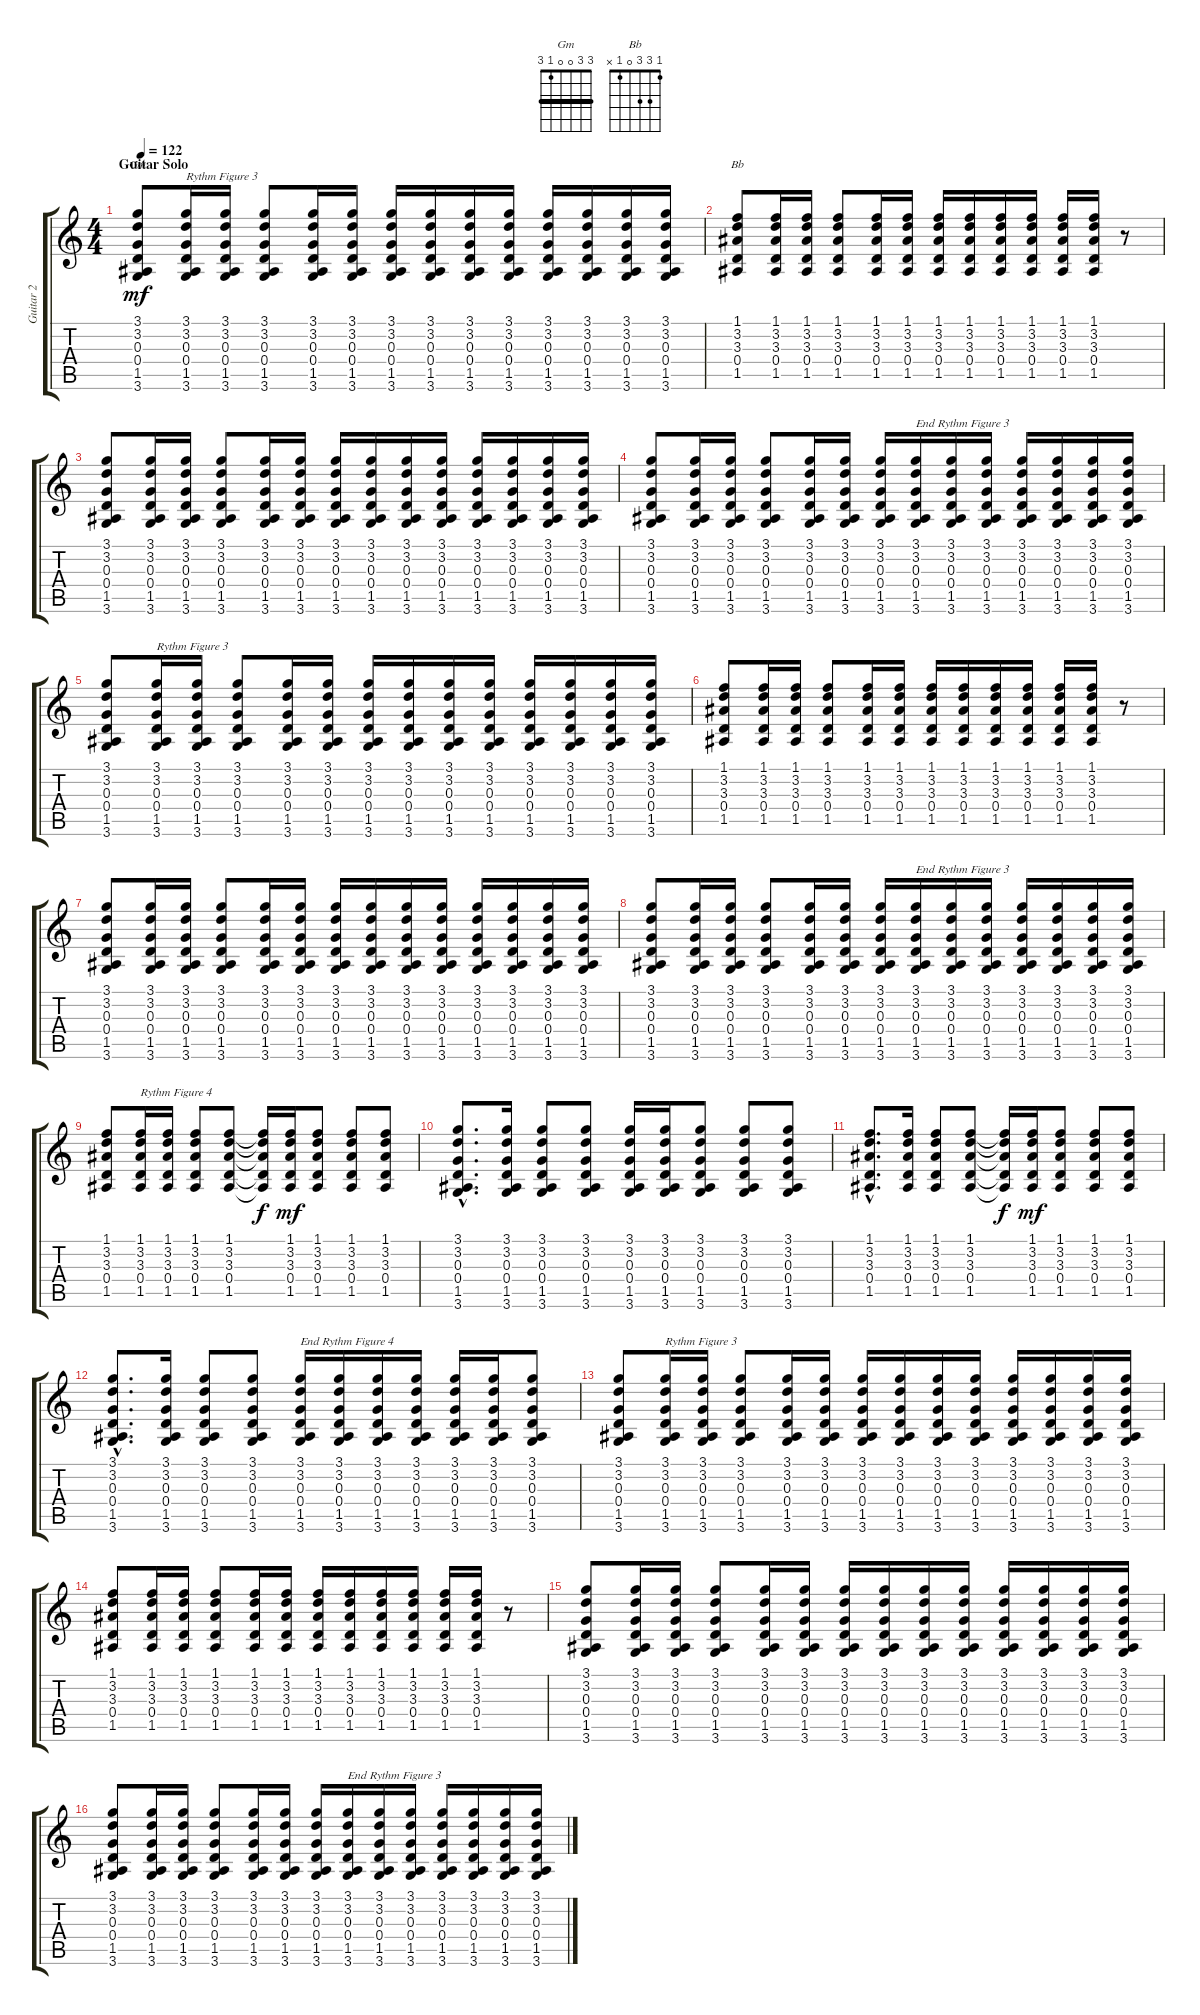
\track ("Guitar 2" "Guitar 2") {instrument acousticguitarnylon}
\staff {score tabs}
\tuning (E4 B3 G3 D3 A2 E2) {hide}
\chord ("Gm" 3 3 0 0 1 3) {barre 3}
\chord ("Bb" 1 3 3 0 1 x)
\ts (4 4)
\section ("" "Guitar Solo")
\tempo 122
\clef g2
\ks c
(3.1 3.2 0.3 0.4 1.5 3.6).8{ch "Gm" dy mf} (3.1 3.2 0.3 0.4 1.5 3.6).16{txt "Rythm Figure 3"} (3.1 3.2 0.3 0.4 1.5 3.6).16 (3.1 3.2 0.3 0.4 1.5 3.6).8 (3.1 3.2 0.3 0.4 1.5 3.6).16 (3.1 3.2 0.3 0.4 1.5 3.6).16 (3.1 3.2 0.3 0.4 1.5 3.6).16 (3.1 3.2 0.3 0.4 1.5 3.6).16 (3.1 3.2 0.3 0.4 1.5 3.6).16 (3.1 3.2 0.3 0.4 1.5 3.6).16 (3.1 3.2 0.3 0.4 1.5 3.6).16 (3.1 3.2 0.3 0.4 1.5 3.6).16 (3.1 3.2 0.3 0.4 1.5 3.6).16 (3.1 3.2 0.3 0.4 1.5 3.6).16 |
(1.1 3.2 3.3 0.4 1.5).8{ch "Bb"} (1.1 3.2 3.3 0.4 1.5).16 (1.1 3.2 3.3 0.4 1.5).16 (1.1 3.2 3.3 0.4 1.5).8 (1.1 3.2 3.3 0.4 1.5).16 (1.1 3.2 3.3 0.4 1.5).16 (1.1 3.2 3.3 0.4 1.5).16 (1.1 3.2 3.3 0.4 1.5).16 (1.1 3.2 3.3 0.4 1.5).16 (1.1 3.2 3.3 0.4 1.5).16 (1.1 3.2 3.3 0.4 1.5).16 (1.1 3.2 3.3 0.4 1.5).16 r.8 |
(3.1 3.2 0.3 0.4 1.5 3.6).8 (3.1 3.2 0.3 0.4 1.5 3.6).16 (3.1 3.2 0.3 0.4 1.5 3.6).16 (3.1 3.2 0.3 0.4 1.5 3.6).8 (3.1 3.2 0.3 0.4 1.5 3.6).16 (3.1 3.2 0.3 0.4 1.5 3.6).16 (3.1 3.2 0.3 0.4 1.5 3.6).16 (3.1 3.2 0.3 0.4 1.5 3.6).16 (3.1 3.2 0.3 0.4 1.5 3.6).16 (3.1 3.2 0.3 0.4 1.5 3.6).16 (3.1 3.2 0.3 0.4 1.5 3.6).16 (3.1 3.2 0.3 0.4 1.5 3.6).16 (3.1 3.2 0.3 0.4 1.5 3.6).16 (3.1 3.2 0.3 0.4 1.5 3.6).16 |
(3.1 3.2 0.3 0.4 1.5 3.6).8 (3.1 3.2 0.3 0.4 1.5 3.6).16 (3.1 3.2 0.3 0.4 1.5 3.6).16 (3.1 3.2 0.3 0.4 1.5 3.6).8 (3.1 3.2 0.3 0.4 1.5 3.6).16 (3.1 3.2 0.3 0.4 1.5 3.6).16 (3.1 3.2 0.3 0.4 1.5 3.6).16 (3.1 3.2 0.3 0.4 1.5 3.6).16{txt "End Rythm Figure 3"} (3.1 3.2 0.3 0.4 1.5 3.6).16 (3.1 3.2 0.3 0.4 1.5 3.6).16 (3.1 3.2 0.3 0.4 1.5 3.6).16 (3.1 3.2 0.3 0.4 1.5 3.6).16 (3.1 3.2 0.3 0.4 1.5 3.6).16 (3.1 3.2 0.3 0.4 1.5 3.6).16 |
(3.1 3.2 0.3 0.4 1.5 3.6).8 (3.1 3.2 0.3 0.4 1.5 3.6).16{txt "Rythm Figure 3"} (3.1 3.2 0.3 0.4 1.5 3.6).16 (3.1 3.2 0.3 0.4 1.5 3.6).8 (3.1 3.2 0.3 0.4 1.5 3.6).16 (3.1 3.2 0.3 0.4 1.5 3.6).16 (3.1 3.2 0.3 0.4 1.5 3.6).16 (3.1 3.2 0.3 0.4 1.5 3.6).16 (3.1 3.2 0.3 0.4 1.5 3.6).16 (3.1 3.2 0.3 0.4 1.5 3.6).16 (3.1 3.2 0.3 0.4 1.5 3.6).16 (3.1 3.2 0.3 0.4 1.5 3.6).16 (3.1 3.2 0.3 0.4 1.5 3.6).16 (3.1 3.2 0.3 0.4 1.5 3.6).16 |
(1.1 3.2 3.3 0.4 1.5).8 (1.1 3.2 3.3 0.4 1.5).16 (1.1 3.2 3.3 0.4 1.5).16 (1.1 3.2 3.3 0.4 1.5).8 (1.1 3.2 3.3 0.4 1.5).16 (1.1 3.2 3.3 0.4 1.5).16 (1.1 3.2 3.3 0.4 1.5).16 (1.1 3.2 3.3 0.4 1.5).16 (1.1 3.2 3.3 0.4 1.5).16 (1.1 3.2 3.3 0.4 1.5).16 (1.1 3.2 3.3 0.4 1.5).16 (1.1 3.2 3.3 0.4 1.5).16 r.8 |
(3.1 3.2 0.3 0.4 1.5 3.6).8 (3.1 3.2 0.3 0.4 1.5 3.6).16 (3.1 3.2 0.3 0.4 1.5 3.6).16 (3.1 3.2 0.3 0.4 1.5 3.6).8 (3.1 3.2 0.3 0.4 1.5 3.6).16 (3.1 3.2 0.3 0.4 1.5 3.6).16 (3.1 3.2 0.3 0.4 1.5 3.6).16 (3.1 3.2 0.3 0.4 1.5 3.6).16 (3.1 3.2 0.3 0.4 1.5 3.6).16 (3.1 3.2 0.3 0.4 1.5 3.6).16 (3.1 3.2 0.3 0.4 1.5 3.6).16 (3.1 3.2 0.3 0.4 1.5 3.6).16 (3.1 3.2 0.3 0.4 1.5 3.6).16 (3.1 3.2 0.3 0.4 1.5 3.6).16 |
(3.1 3.2 0.3 0.4 1.5 3.6).8 (3.1 3.2 0.3 0.4 1.5 3.6).16 (3.1 3.2 0.3 0.4 1.5 3.6).16 (3.1 3.2 0.3 0.4 1.5 3.6).8 (3.1 3.2 0.3 0.4 1.5 3.6).16 (3.1 3.2 0.3 0.4 1.5 3.6).16 (3.1 3.2 0.3 0.4 1.5 3.6).16 (3.1 3.2 0.3 0.4 1.5 3.6).16{txt "End Rythm Figure 3"} (3.1 3.2 0.3 0.4 1.5 3.6).16 (3.1 3.2 0.3 0.4 1.5 3.6).16 (3.1 3.2 0.3 0.4 1.5 3.6).16 (3.1 3.2 0.3 0.4 1.5 3.6).16 (3.1 3.2 0.3 0.4 1.5 3.6).16 (3.1 3.2 0.3 0.4 1.5 3.6).16 |
(1.1 3.2 3.3 0.4 1.5).8 (1.1 3.2 3.3 0.4 1.5).16{txt "Rythm Figure 4"} (1.1 3.2 3.3 0.4 1.5).16 (1.1 3.2 3.3 0.4 1.5).8 (1.1 3.2 3.3 0.4 1.5).8 (1.1{t} 3.2{t} 3.3{t} 0.4{t} 1.5{t}).16{dy f} (1.1 3.2 3.3 0.4 1.5).16{dy mf} (1.1 3.2 3.3 0.4 1.5).8 (1.1 3.2 3.3 0.4 1.5).8 (1.1 3.2 3.3 0.4 1.5).8 |
(3.1{hac} 3.2{hac} 0.3{hac} 0.4{hac} 1.5{hac} 3.6{hac}).8{d} (3.1 3.2 0.3 0.4 1.5 3.6).16 (3.1 3.2 0.3 0.4 1.5 3.6).8 (3.1 3.2 0.3 0.4 1.5 3.6).8 (3.1 3.2 0.3 0.4 1.5 3.6).16 (3.1 3.2 0.3 0.4 1.5 3.6).16 (3.1 3.2 0.3 0.4 1.5 3.6).8 (3.1 3.2 0.3 0.4 1.5 3.6).8 (3.1 3.2 0.3 0.4 1.5 3.6).8 |
(1.1{hac} 3.2{hac} 3.3{hac} 0.4{hac} 1.5{hac}).8{d} (1.1 3.2 3.3 0.4 1.5).16 (1.1 3.2 3.3 0.4 1.5).8 (1.1 3.2 3.3 0.4 1.5).8 (1.1{t} 3.2{t} 3.3{t} 0.4{t} 1.5{t}).16{dy f} (1.1 3.2 3.3 0.4 1.5).16{dy mf} (1.1 3.2 3.3 0.4 1.5).8 (1.1 3.2 3.3 0.4 1.5).8 (1.1 3.2 3.3 0.4 1.5).8 |
(3.1{hac} 3.2{hac} 0.3{hac} 0.4{hac} 1.5{hac} 3.6{hac}).8{d} (3.1 3.2 0.3 0.4 1.5 3.6).16 (3.1 3.2 0.3 0.4 1.5 3.6).8 (3.1 3.2 0.3 0.4 1.5 3.6).8 (3.1 3.2 0.3 0.4 1.5 3.6).16{txt "End Rythm Figure 4"} (3.1 3.2 0.3 0.4 1.5 3.6).16 (3.1 3.2 0.3 0.4 1.5 3.6).16 (3.1 3.2 0.3 0.4 1.5 3.6).16 (3.1 3.2 0.3 0.4 1.5 3.6).16 (3.1 3.2 0.3 0.4 1.5 3.6).16 (3.1 3.2 0.3 0.4 1.5 3.6).8 |
(3.1 3.2 0.3 0.4 1.5 3.6).8 (3.1 3.2 0.3 0.4 1.5 3.6).16{txt "Rythm Figure 3"} (3.1 3.2 0.3 0.4 1.5 3.6).16 (3.1 3.2 0.3 0.4 1.5 3.6).8 (3.1 3.2 0.3 0.4 1.5 3.6).16 (3.1 3.2 0.3 0.4 1.5 3.6).16 (3.1 3.2 0.3 0.4 1.5 3.6).16 (3.1 3.2 0.3 0.4 1.5 3.6).16 (3.1 3.2 0.3 0.4 1.5 3.6).16 (3.1 3.2 0.3 0.4 1.5 3.6).16 (3.1 3.2 0.3 0.4 1.5 3.6).16 (3.1 3.2 0.3 0.4 1.5 3.6).16 (3.1 3.2 0.3 0.4 1.5 3.6).16 (3.1 3.2 0.3 0.4 1.5 3.6).16 |
(1.1 3.2 3.3 0.4 1.5).8 (1.1 3.2 3.3 0.4 1.5).16 (1.1 3.2 3.3 0.4 1.5).16 (1.1 3.2 3.3 0.4 1.5).8 (1.1 3.2 3.3 0.4 1.5).16 (1.1 3.2 3.3 0.4 1.5).16 (1.1 3.2 3.3 0.4 1.5).16 (1.1 3.2 3.3 0.4 1.5).16 (1.1 3.2 3.3 0.4 1.5).16 (1.1 3.2 3.3 0.4 1.5).16 (1.1 3.2 3.3 0.4 1.5).16 (1.1 3.2 3.3 0.4 1.5).16 r.8 |
(3.1 3.2 0.3 0.4 1.5 3.6).8 (3.1 3.2 0.3 0.4 1.5 3.6).16 (3.1 3.2 0.3 0.4 1.5 3.6).16 (3.1 3.2 0.3 0.4 1.5 3.6).8 (3.1 3.2 0.3 0.4 1.5 3.6).16 (3.1 3.2 0.3 0.4 1.5 3.6).16 (3.1 3.2 0.3 0.4 1.5 3.6).16 (3.1 3.2 0.3 0.4 1.5 3.6).16 (3.1 3.2 0.3 0.4 1.5 3.6).16 (3.1 3.2 0.3 0.4 1.5 3.6).16 (3.1 3.2 0.3 0.4 1.5 3.6).16 (3.1 3.2 0.3 0.4 1.5 3.6).16 (3.1 3.2 0.3 0.4 1.5 3.6).16 (3.1 3.2 0.3 0.4 1.5 3.6).16 |
(3.1 3.2 0.3 0.4 1.5 3.6).8 (3.1 3.2 0.3 0.4 1.5 3.6).16 (3.1 3.2 0.3 0.4 1.5 3.6).16 (3.1 3.2 0.3 0.4 1.5 3.6).8 (3.1 3.2 0.3 0.4 1.5 3.6).16 (3.1 3.2 0.3 0.4 1.5 3.6).16 (3.1 3.2 0.3 0.4 1.5 3.6).16 (3.1 3.2 0.3 0.4 1.5 3.6).16{txt "End Rythm Figure 3"} (3.1 3.2 0.3 0.4 1.5 3.6).16 (3.1 3.2 0.3 0.4 1.5 3.6).16 (3.1 3.2 0.3 0.4 1.5 3.6).16 (3.1 3.2 0.3 0.4 1.5 3.6).16 (3.1 3.2 0.3 0.4 1.5 3.6).16 (3.1 3.2 0.3 0.4 1.5 3.6).16
